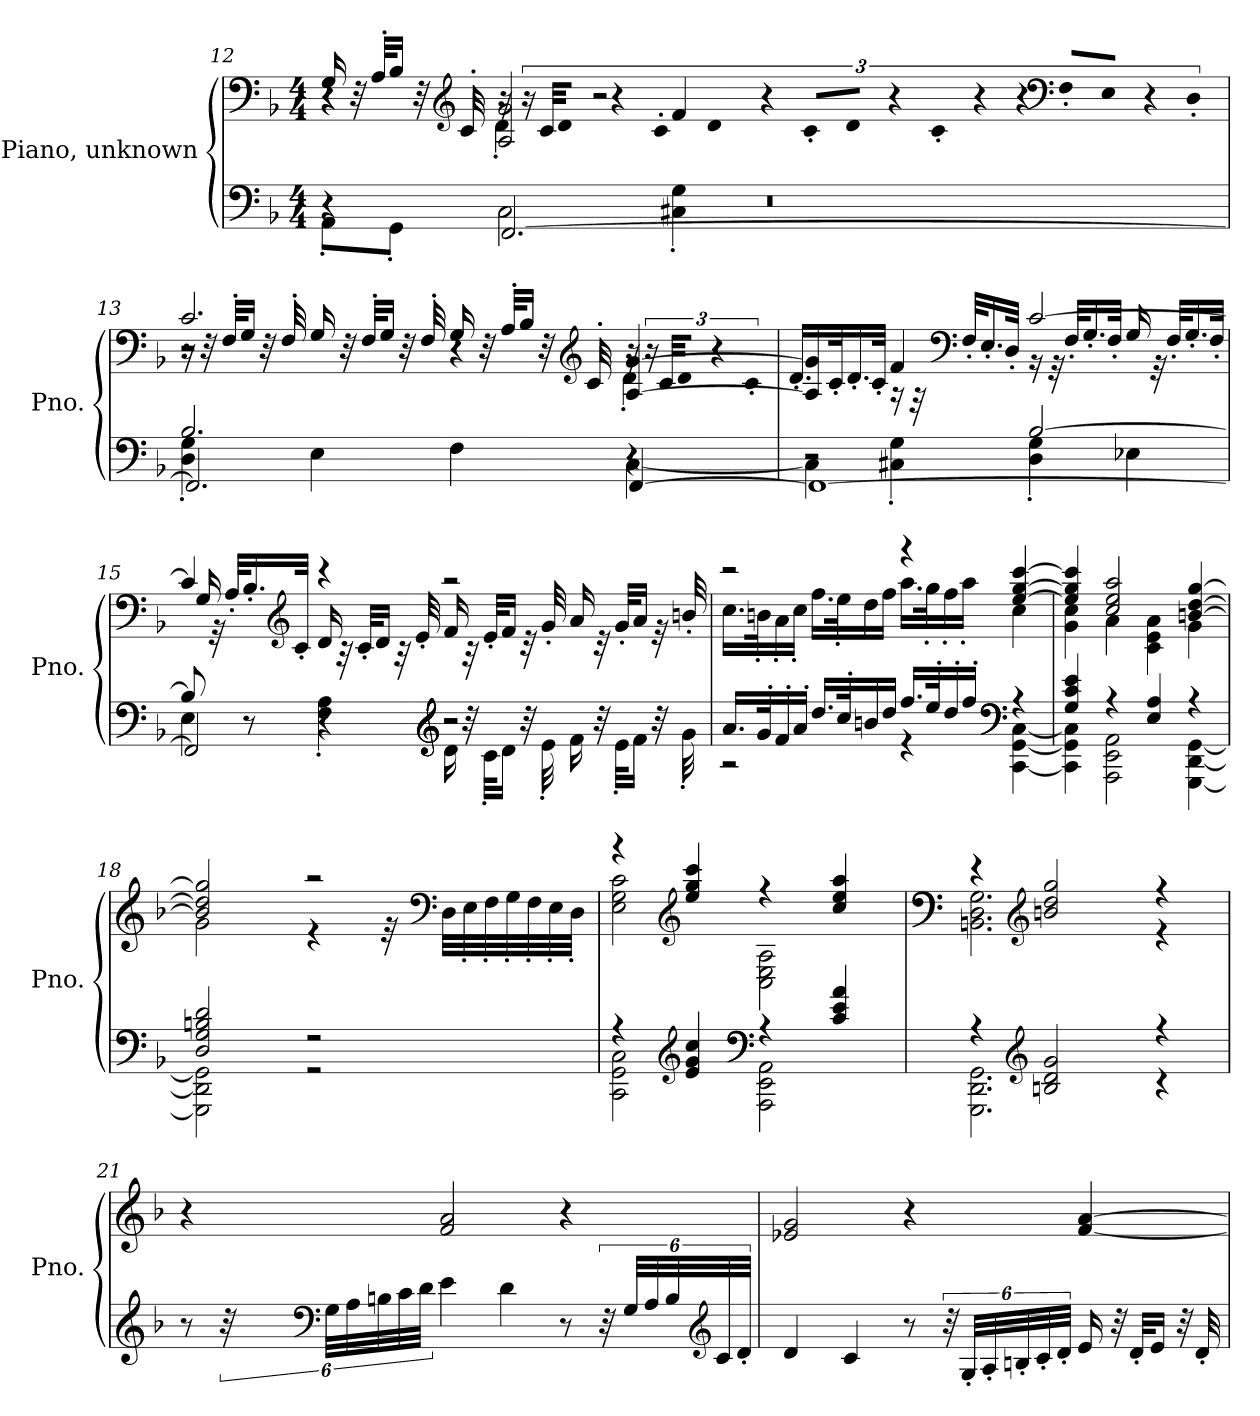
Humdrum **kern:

**kern	**kern
*part1	*part1
*staff2	*staff1
*I"Piano, unknown	*
*I'Pno.	*
!!LO:LB:g=z
*clefF4	*clefF4
*k[b-]	*k[b-]
*M4/4	*M4/4
=12	=12
*^	*^
*	*^	*	*^
1r	8AA'\L	4r	4r	4r	16G/
.	.	.	.	.	32r
.	.	.	.	.	32A'/KLL
.	8GG'\J	.	.	.	16B-/JJ
.	.	.	.	.	32r
*	*	*	*clefG2	*	*
.	.	.	.	.	32c'/
.	2C\	[2.FF/	2A/ 2g/	4d'\	16r
.	.	.	.	.	24r
.	.	.	.	.	48c/KLL
.	.	.	.	.	16d/JJ
.	.	.	.	.	32r
.	.	.	.	.	32c'/
.	.	.	.	2r	16d/
.	.	.	.	.	32r
.	.	.	.	.	32c'/KLL
.	.	.	.	.	16d/JJ
.	.	.	.	.	32r
.	.	.	.	.	32c'/
.	4C#X\' 4G\'	.	4f/	.	16r
.	.	.	.	.	32r
*	*	*	*clefF4	*	*
.	.	.	.	.	32F'/KLL
.	.	.	.	.	16E/JJ
.	.	.	.	.	32r
.	.	.	.	.	32D'/
!!LO:PB:g=z	!!	!!
=13	=13	=13	=13	=13	=13
2.B-/	4D\' 4G\'	2.FF/]	2.c/	2r	16r
.	.	.	.	.	32r
.	.	.	.	.	32F'/KLL
.	.	.	.	.	16G/JJ
.	.	.	.	.	32r
.	.	.	.	.	32F'/
.	4E\	.	.	.	16G/
.	.	.	.	.	32r
.	.	.	.	.	32F'/KLL
.	.	.	.	.	16G/JJ
.	.	.	.	.	32r
.	.	.	.	.	32F'/
.	4F\	.	.	4r	16G/
.	.	.	.	.	32r
.	.	.	.	.	32A'/KLL
.	.	.	.	.	16B-/JJ
.	.	.	.	.	32r
*	*	*	*clefG2	*	*
.	.	.	.	.	32c'/
4r	[4C\	[4FF/	[4A/ [4g/	4d'\	16r
.	.	.	.	.	24r
.	.	.	.	.	48c/KLL
.	.	.	.	.	16d/JJ
.	.	.	.	.	32r
.	.	.	.	.	32c'/
*	*	*	*	*v	*v
!!LO:LB:g=z
=14	=14	=14	=14	=14
2r	4C\]	1FF_	4A/] 4g/]	16.d'/LL
.	.	.	.	32c'/K
.	.	.	.	16.d'/
.	.	.	.	32c'/JJk
.	4C#X\' 4G\'	.	4f/	16r
.	.	.	.	32r
*	*	*	*clefF4	*
.	.	.	.	32F'/KLL
.	.	.	.	16.E'/
.	.	.	.	32D'/JJk
[2B-/	4D\' 4G\'	.	[2c/	16r
.	.	.	.	32r
.	.	.	.	32F'/KLL
.	.	.	.	16.G'/
.	.	.	.	32F'/JJk
.	4E-X\	.	.	16G/
.	.	.	.	32r
.	.	.	.	32F'/KLL
.	.	.	.	16.G'/
.	.	.	.	32F'/JJk
!!LO:LB:g=z	!!
=15	=15	=15	=15	=15
8B-/]	4E\	2FF/]	4c/]	16G/
.	.	.	.	32r
.	.	.	.	32A'/KLL
8r	.	.	.	16.B-'/
*	*	*	*clefG2	*
.	.	.	.	32c'/JJk
4r	4F\' 4A\'	.	4r	16d/
.	.	.	.	32r
.	.	.	.	32c'/KLL
.	.	.	.	16d/JJ
.	.	.	.	32r
.	.	.	.	32e'/
*clefG2	*	*	*	*
2r	16d\	2r	2r	16f/
.	32r	.	.	32r
.	32c'\KLL	.	.	32e'/KLL
.	16d\JJ	.	.	16f/JJ
.	32r	.	.	32r
.	32e'\	.	.	32g'/
.	16f\	.	.	16a/
.	32r	.	.	32r
.	32e'\KLL	.	.	32g'/KLL
.	16f\JJ	.	.	16a/JJ
.	32r	.	.	32r
.	32g'\	.	.	32bn'/
*	*v	*v	*	*
!!LO:LB:g=z	!!
=16	=16	=16	=16
16.a/LL	2r	2r	16.cc\LL
32g'/K	.	.	32bn'\K
16f'/	.	.	16a'\
16a'/JJ	.	.	16cc'\JJ
16.dd/LL	.	.	16.ff\LL
32cc'/K	.	.	32ee'\K
16bn/	.	.	16dd\
16dd/JJ	.	.	16ff\JJ
16.ff/LL	4r	4r	16.aa\LL
32ee'/K	.	.	32gg'\K
16dd'/	.	.	16ff'\
16ff'/JJ	.	.	16aa'\JJ
*clefF4	*	*	*
4r	[4CC\ [4GG\ [4C\	[4ee/ [4gg/ [4ccc/	4cc\
=17	=17	=17	=17
4G/ 4c/ 4e/	4CC\] 4GG\] 4C\]	4ee/] 4gg/] 4ccc/]	4g\ 4cc\
4r	2AAA\ 2EE\ 2AA\	2cc/ 2ee/ 2aa/	4a\
4E/ 4A/	.	.	4c\ 4e\ 4a\
4r	[4GGG\ [4DD\ [4GG\	[4bn/ [4dd/ [4gg/	4g\
=18	=18	=18	=18
2D/ 2G/ 2Bn/ 2d/	2GGG\] 2DD\] 2GG\]	2b/] 2dd/] 2gg/]	2g\
2r	2r	2r	4r
.	.	.	32r
*	*	*clefF4	*
.	.	.	32D\LLL
.	.	.	32E'\
.	.	.	32F'\
.	.	.	32G'\
.	.	.	32F'\
.	.	.	32E'\
.	.	.	32D'\JJJ
=19	=19	=19	=19
4r	2CC\ 2GG\ 2C\	4r	2E\ 2G\ 2c\
*clefG2	*	*clefG2	*
4e/ 4g/ 4cc/	.	4ee/ 4gg/ 4ccc/	.
*clefF4	*	*	*
4r	2AAA\ 2EE\ 2AA\	4r	2C\ 2E\ 2A\
4c/ 4e/ 4a/	.	4cc/ 4ee/ 4aa/	.
!!LO:LB:g=z	!!
=20	=20	=20	=20
*	*	*clefF4	*
4r	2.GGG\ 2.DD\ 2.GG\	4r	2.BBn\ 2.D\ 2.G\
*clefG2	*	*clefG2	*
2Bn/ 2d/ 2g/	.	2bn/ 2dd/ 2gg/	.
4r	4r	4r	4r
*v	*v	*	*
*	*v	*v
=21	=21
8r	4r
48r	.
*clefF4	*
48G\LLL	.
48A\	.
*Xbrackettup	*
48Bn\	.
48c\	.
48d\JJJ	.
4e\	2f/ 2a/
4d\	.
8r	4r
*brackettup	*
48r	.
48G/LLL	.
48A/	.
*Xbrackettup	*
48B/	.
*clefG2	*
48c/	.
48d'/JJJ	.
=22	=22
4d/	2e-X/ 2g/
4c/	.
8r	4r
*brackettup	*
48r	.
48G'/LLL	.
48A'/	.
*Xbrackettup	*
48Bn'/	.
48c'/	.
48d'/JJJ	.
16e/	[4f/ [4a/
32r	.
32d'/KLL	.
16e/JJ	.
32r	.
32d'/	.
=	=
*-	*-
